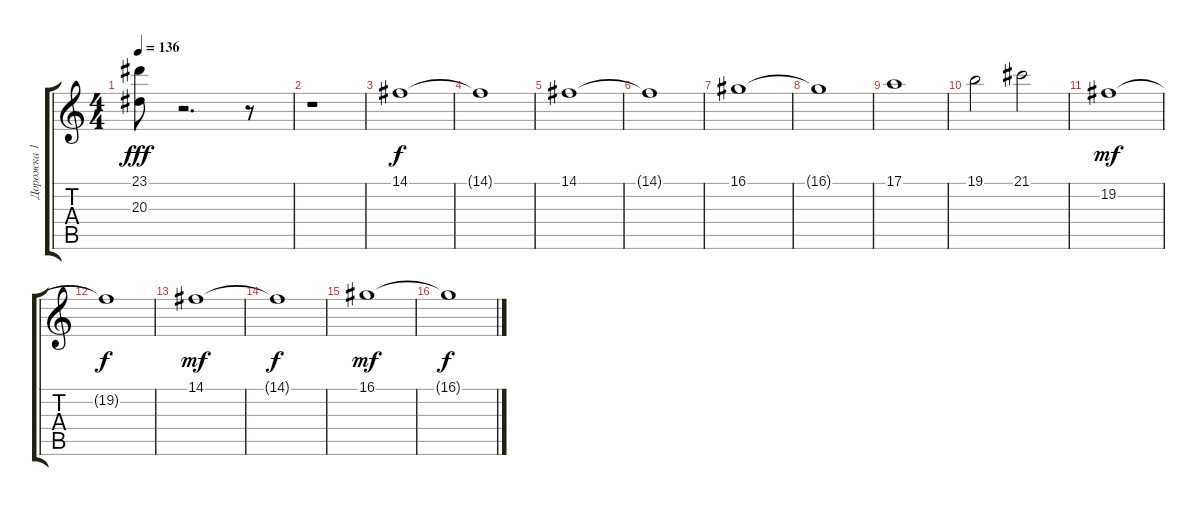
\track ("Дорожка 1" "Дорожка 1") {instrument stringensemble1}
\staff {score tabs}
\tuning (E4 B3 G3 D3 A2 E2) {hide}
\ts (4 4)
\tempo 136
\clef g2
\ks c
(23.1 20.3).8{dy fff} r.2{d} r.8 |
r.1 |
14.1.1{dy f} |
14.1{t}.1 |
14.1.1 |
14.1{t}.1 |
16.1.1 |
16.1{t}.1 |
17.1.1 |
19.1.2 21.1.2 |
19.2.1{dy mf} |
19.2{t}.1{dy f} |
14.1.1{dy mf} |
14.1{t}.1{dy f} |
16.1.1{dy mf} |
16.1{t}.1{dy f}
